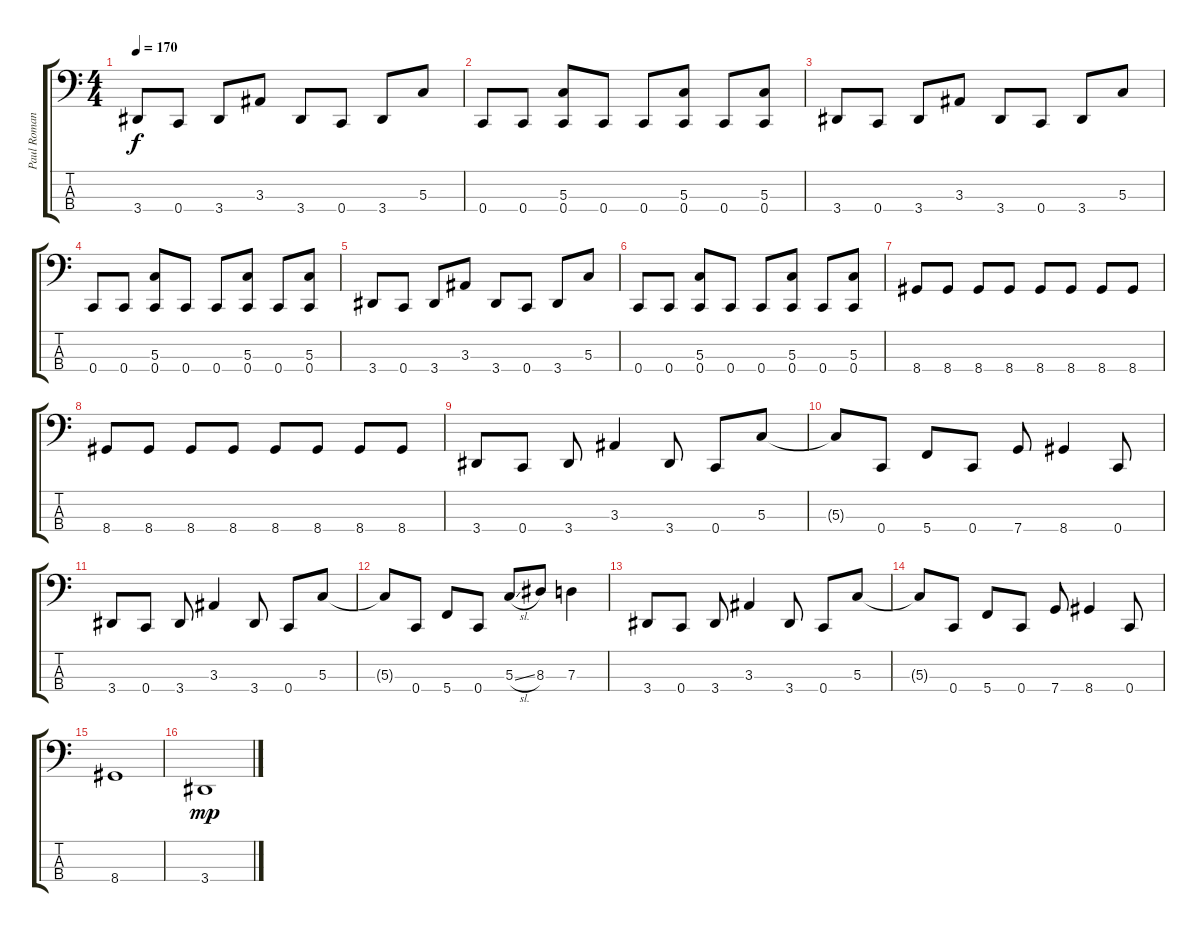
\track ("Paul Romanko" "Paul Roman") {instrument electricbasspick}
\staff {score tabs}
\tuning (F2 C2 G1 C1) {hide}
\ts (4 4)
\tempo 170
\clef f4
\ks c
3.4.8{dy f instrument electricbasspick} 0.4.8 3.4.8 3.3.8 3.4.8 0.4.8 3.4.8 5.3.8 |
0.4.8 0.4.8 (5.3 0.4).8 0.4.8 0.4.8 (5.3 0.4).8 0.4.8 (5.3 0.4).8 |
3.4.8 0.4.8 3.4.8 3.3.8 3.4.8 0.4.8 3.4.8 5.3.8 |
0.4.8 0.4.8 (5.3 0.4).8 0.4.8 0.4.8 (5.3 0.4).8 0.4.8 (5.3 0.4).8 |
3.4.8 0.4.8 3.4.8 3.3.8 3.4.8 0.4.8 3.4.8 5.3.8 |
0.4.8 0.4.8 (5.3 0.4).8 0.4.8 0.4.8 (5.3 0.4).8 0.4.8 (5.3 0.4).8 |
8.4.8 8.4.8 8.4.8 8.4.8 8.4.8 8.4.8 8.4.8 8.4.8 |
8.4.8 8.4.8 8.4.8 8.4.8 8.4.8 8.4.8 8.4.8 8.4.8 |
3.4.8 0.4.8 3.4.8 3.3.4 3.4.8 0.4.8 5.3.8 |
5.3{t}.8 0.4.8 5.4.8 0.4.8 7.4.8 8.4.4 0.4.8 |
3.4.8 0.4.8 3.4.8 3.3.4 3.4.8 0.4.8 5.3.8 |
5.3{t}.8 0.4.8 5.4.8 0.4.8 5.3{sl}.8 8.3.8 7.3.4 |
3.4.8 0.4.8 3.4.8 3.3.4 3.4.8 0.4.8 5.3.8 |
5.3{t}.8 0.4.8 5.4.8 0.4.8 7.4.8 8.4.4 0.4.8 |
8.4.1 |
3.4.1{dy mp}
